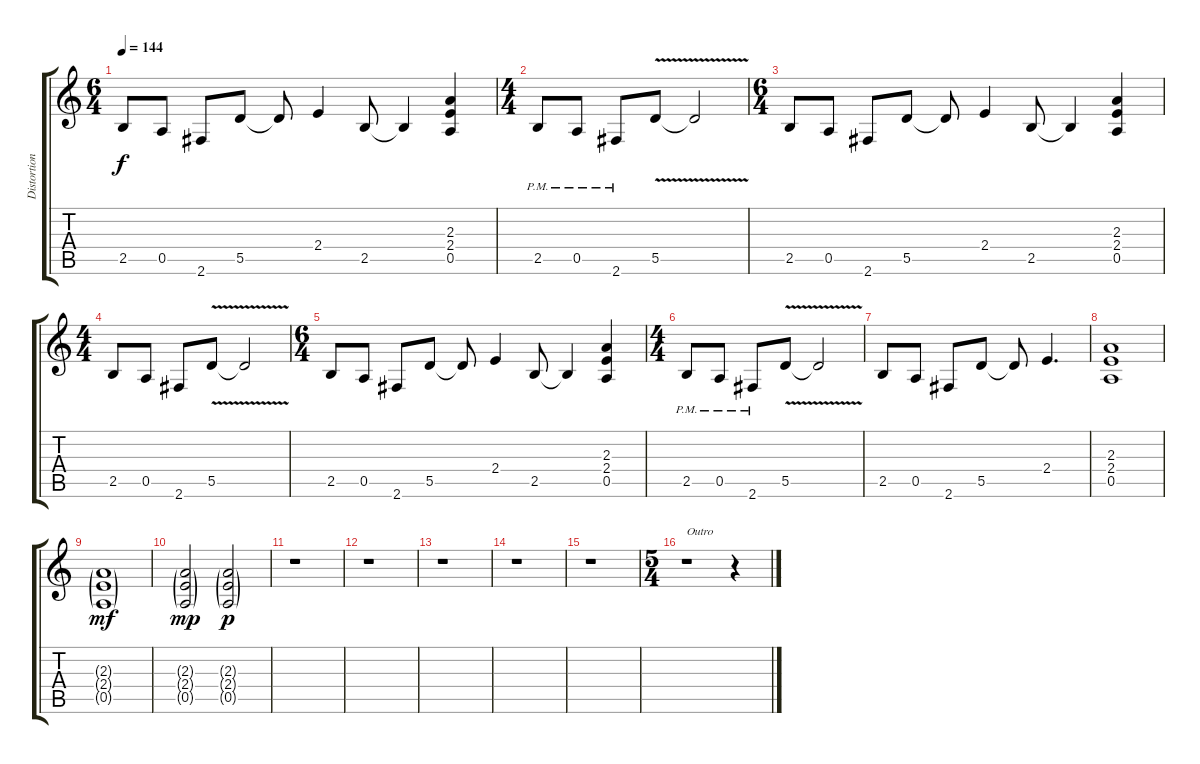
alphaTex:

\track ("Distortion Guitar" "Distortion") {instrument overdrivenguitar}
\staff {score tabs}
\tuning (E4 B3 G3 D3 A2 E2) {hide}
\ts (6 4)
\tempo 144
\clef g2
\ks c
2.5.8{dy f} 0.5.8 2.6.8 5.5.8 5.5{t}.8 2.4.4 2.5.8 2.5{t}.4 (2.3 2.4 0.5).4 |
\ts (4 4)
2.5{pm}.8 0.5{pm}.8 2.6{pm}.8 5.5{v}.8 5.5{t}.2 |
\ts (6 4)
2.5.8 0.5.8 2.6.8 5.5.8 5.5{t}.8 2.4.4 2.5.8 2.5{t}.4 (2.3 2.4 0.5).4 |
\ts (4 4)
2.5.8 0.5.8 2.6.8 5.5{v}.8 5.5{t}.2 |
\ts (6 4)
2.5.8 0.5.8 2.6.8 5.5.8 5.5{t}.8 2.4.4 2.5.8 2.5{t}.4 (2.3 2.4 0.5).4 |
\ts (4 4)
2.5{pm}.8 0.5{pm}.8 2.6{pm}.8 5.5{v}.8 5.5{t}.2 |
2.5.8 0.5.8 2.6.8 5.5.8 5.5{t}.8 2.4.4{d} |
(2.3 2.4 0.5).1 |
(2.3{g} 2.4{g} 0.5{g}).1{dy mf} |
(2.3{g} 2.4{g} 0.5{g}).2{dy mp} (2.3{g} 2.4{g} 0.5{g}).2{dy p} |
r.1 |
r.1 |
r.1 |
r.1 |
r.1 |
\ts (5 4)
r.1{txt "Outro"} r.4
